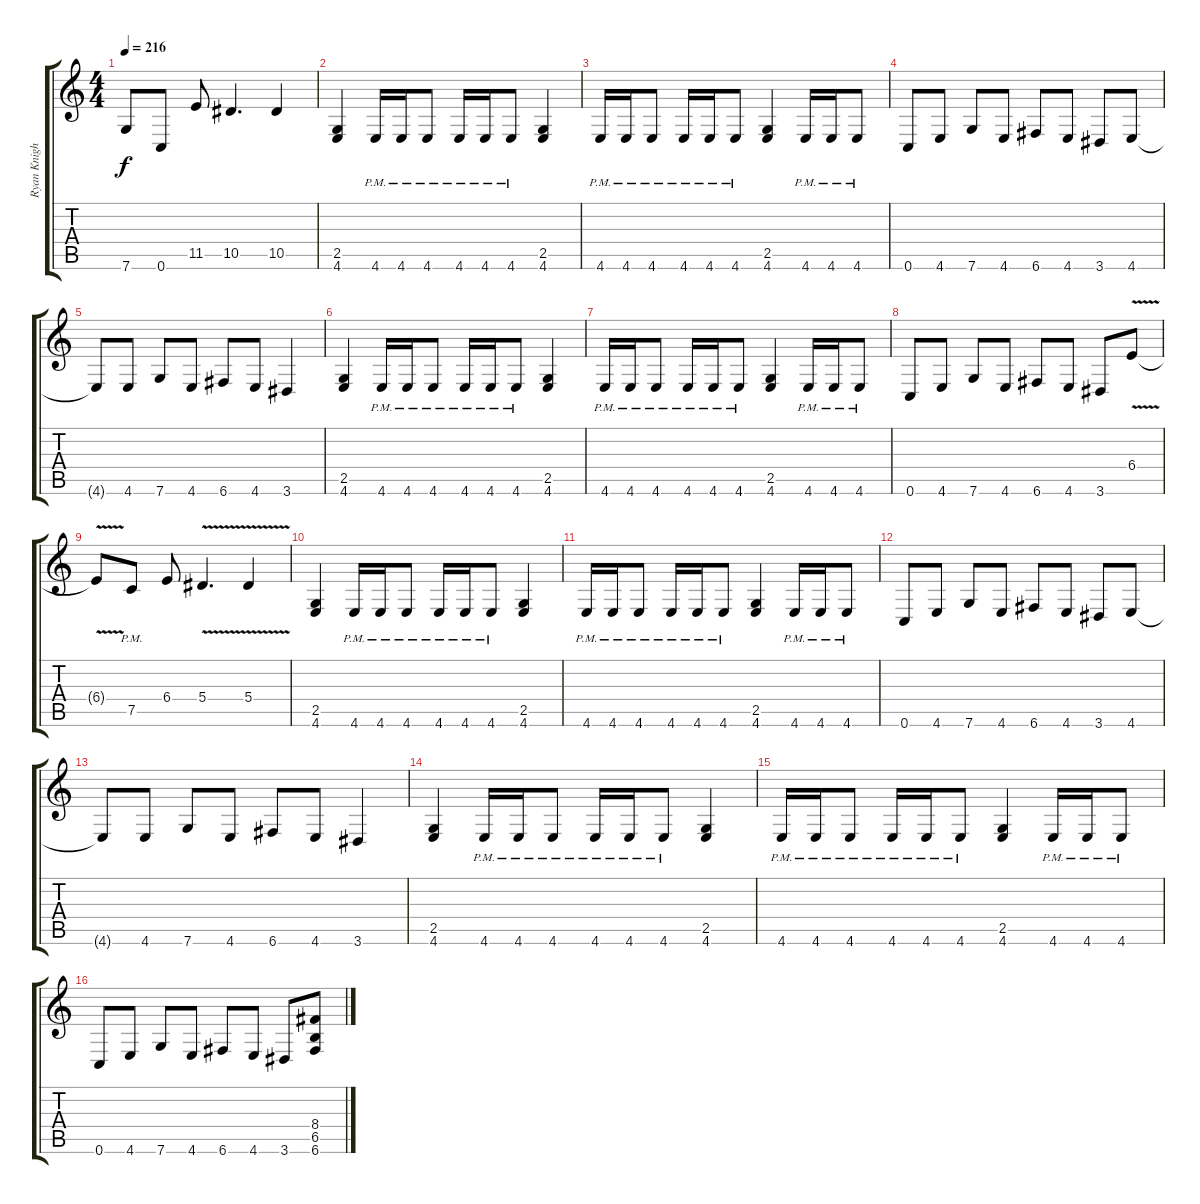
\track ("Ryan Knight (Left)" "Ryan Knigh") {instrument distortionguitar}
\staff {score tabs}
\tuning (C4 G3 Eb3 Bb2 F2 C2) {hide}
\ts (4 4)
\tempo 216
\clef g2
\ks c
7.6.8{dy f} 0.6.8 11.5.8 10.5.4{d} 10.5.4 |
(2.5 4.6).4 4.6{pm}.16 4.6{pm}.16 4.6{pm}.8 4.6{pm}.16 4.6{pm}.16 4.6{pm}.8 (2.5 4.6).4 |
4.6{pm}.16 4.6{pm}.16 4.6{pm}.8 4.6{pm}.16 4.6{pm}.16 4.6{pm}.8 (2.5 4.6).4 4.6{pm}.16 4.6{pm}.16 4.6{pm}.8 |
0.6.8 4.6.8 7.6.8 4.6.8 6.6.8 4.6.8 3.6.8 4.6.8 |
4.6{t}.8 4.6.8 7.6.8 4.6.8 6.6.8 4.6.8 3.6.4 |
(2.5 4.6).4 4.6{pm}.16 4.6{pm}.16 4.6{pm}.8 4.6{pm}.16 4.6{pm}.16 4.6{pm}.8 (2.5 4.6).4 |
4.6{pm}.16 4.6{pm}.16 4.6{pm}.8 4.6{pm}.16 4.6{pm}.16 4.6{pm}.8 (2.5 4.6).4 4.6{pm}.16 4.6{pm}.16 4.6{pm}.8 |
0.6.8 4.6.8 7.6.8 4.6.8 6.6.8 4.6.8 3.6.8 6.4{v}.8 |
6.4{t}.8 7.5{pm}.8 6.4.8 5.4{v}.4{d} 5.4{v}.4 |
(2.5 4.6).4 4.6{pm}.16 4.6{pm}.16 4.6{pm}.8 4.6{pm}.16 4.6{pm}.16 4.6{pm}.8 (2.5 4.6).4 |
4.6{pm}.16 4.6{pm}.16 4.6{pm}.8 4.6{pm}.16 4.6{pm}.16 4.6{pm}.8 (2.5 4.6).4 4.6{pm}.16 4.6{pm}.16 4.6{pm}.8 |
0.6.8 4.6.8 7.6.8 4.6.8 6.6.8 4.6.8 3.6.8 4.6.8 |
4.6{t}.8 4.6.8 7.6.8 4.6.8 6.6.8 4.6.8 3.6.4 |
(2.5 4.6).4 4.6{pm}.16 4.6{pm}.16 4.6{pm}.8 4.6{pm}.16 4.6{pm}.16 4.6{pm}.8 (2.5 4.6).4 |
4.6{pm}.16 4.6{pm}.16 4.6{pm}.8 4.6{pm}.16 4.6{pm}.16 4.6{pm}.8 (2.5 4.6).4 4.6{pm}.16 4.6{pm}.16 4.6{pm}.8 |
0.6.8 4.6.8 7.6.8 4.6.8 6.6.8 4.6.8 3.6.8 (8.4 6.5 6.6).8
